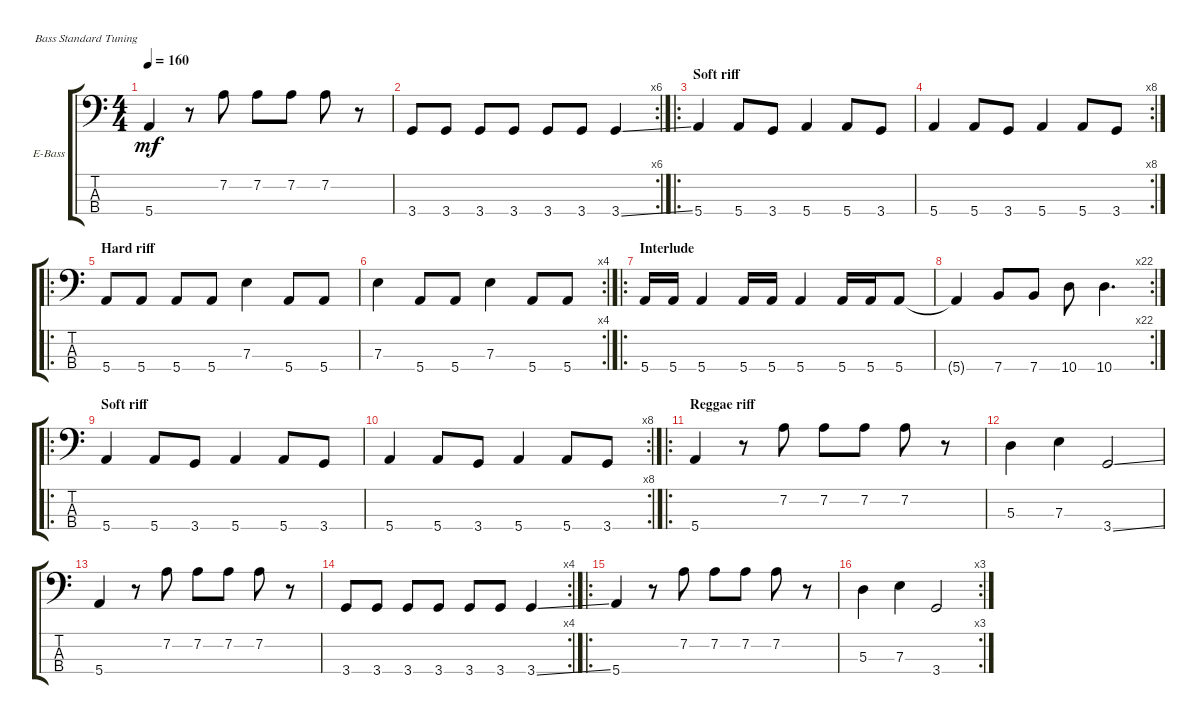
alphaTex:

\defaultSystemsLayout 4
\bracketExtendMode groupsimilarinstruments
\firstSystemTrackNameOrientation horizontal
\otherSystemsTrackNameOrientation horizontal
\track ("Electric Bass" "E-Bass") {instrument electricbassfinger}
\staff {score tabs}
\tuning (G2 D2 A1 E1)
\ts (4 4)
\tempo 160
\clef f4
\ks c
5.4.4{dy mf} r.8 7.2.8 7.2.8 7.2.8 7.2.8 r.8 |
\rc 6
3.4.8 3.4.8 3.4.8 3.4.8 3.4.8 3.4.8 3.4{ss}.4 |
\ro
\section ("" "Soft riff")
5.4.4 5.4.8 3.4.8 5.4.4 5.4.8 3.4.8 |
\rc 8
5.4.4 5.4.8 3.4.8 5.4.4 5.4.8 3.4.8 |
\ro
\section ("" "Hard riff")
5.4.8 5.4.8 5.4.8 5.4.8 7.3.4 5.4.8 5.4.8 |
\rc 4
7.3.4 5.4.8 5.4.8 7.3.4 5.4.8 5.4.8 |
\ro
\section ("" "Interlude")
5.4.16 5.4.16 5.4.4 5.4.16 5.4.16 5.4.4 5.4.16 5.4.16 5.4.8 |
\rc 22
5.4{t}.4 7.4.8 7.4.8 10.4.8 10.4.4{d} |
\ro
\section ("" "Soft riff")
5.4.4 5.4.8 3.4.8 5.4.4 5.4.8 3.4.8 |
\rc 8
5.4.4 5.4.8 3.4.8 5.4.4 5.4.8 3.4.8 |
\ro
\section ("" "Reggae riff")
5.4.4 r.8 7.2.8 7.2.8 7.2.8 7.2.8 r.8 |
5.3.4 7.3.4 3.4{ss}.2 |
5.4.4 r.8 7.2.8 7.2.8 7.2.8 7.2.8 r.8 |
\rc 4
3.4.8 3.4.8 3.4.8 3.4.8 3.4.8 3.4.8 3.4{ss}.4 |
\ro
5.4.4 r.8 7.2.8 7.2.8 7.2.8 7.2.8 r.8 |
\rc 3
5.3.4 7.3.4 3.4{ss}.2
